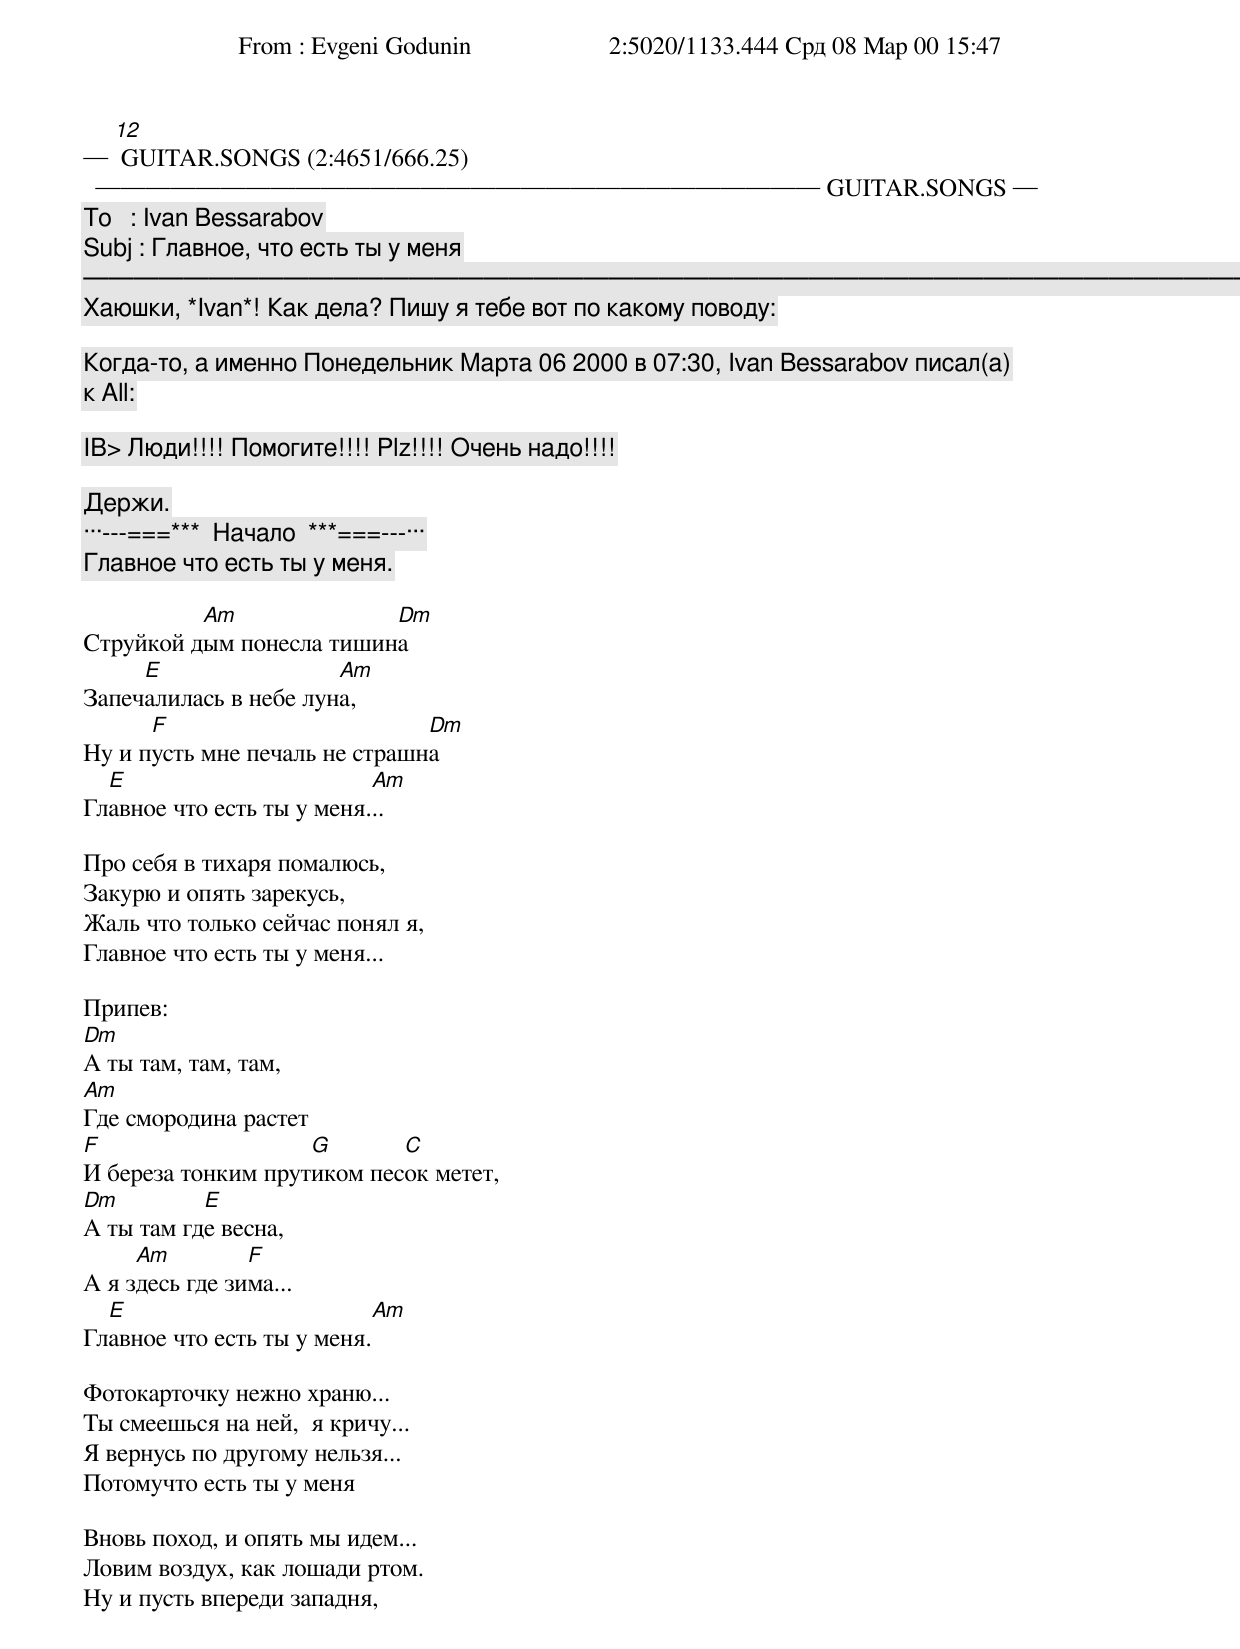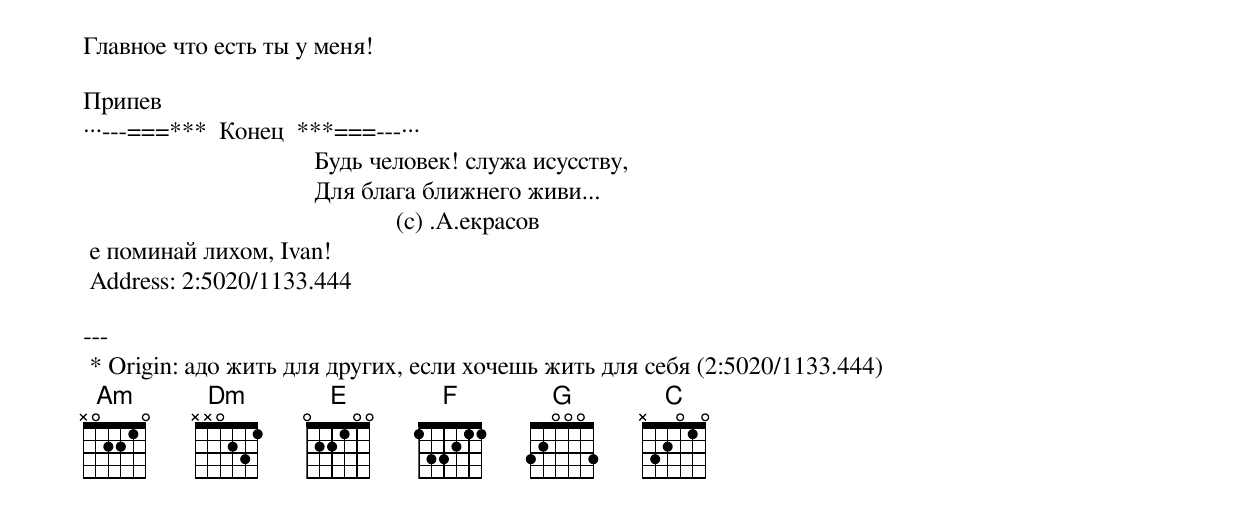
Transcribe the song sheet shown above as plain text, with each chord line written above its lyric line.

─ [12] GUITAR.SONGS (2:4651/666.25) ───────────────────────────── GUITAR.SONGS ─
 From : Evgeni Godunin                      2:5020/1133.444 Срд 08 Мар 00 15:47
 To   : Ivan Bessarabov
 Subj : Главное, что есть ты у меня
────────────────────────────────────────────────────────────────────────────────
Хаюшки, *Ivan*! Как дела? Пишу я тебе вот по какому поводу:

 Когда-то, а именно Пoнeдeльник Mapта 06 2000 в 07:30, Ivan Bessarabov писал(а)
к All:

 IB> Люди!!!! Помогите!!!! Plz!!!! Очень надо!!!!

Деpжи.
···---===***  Hачало  ***===---···
  Главное что есть ты y меня.

          Am              Dm
Струйкой дым понесла тишина
     E                 Am
Запечалилась в небе луна,
      F                        Dm
Hу и пусть мне печаль не страшна
  E                        Am
Главное что есть ты у меня...

Про себя в тихаря помалюсь,
Закурю и опять зарекусь,
Жаль что только сейчас понял я,
Главное что есть ты у меня...

Припев:
Dm
А ты там, там, там,
Am
Где смородина растет
F                   G       C
И береза тонким прутиком песок метет,
Dm         E
А ты там где весна,
     Am         F
А я здесь где зима...
  E                        Am
Главное что есть ты у меня.

Фотокарточку нежно храню...
Ты смеешься на ней,  я кричу...
Я вернусь по другому нельзя...
Потомучто есть ты у меня

Вновь поход, и опять мы идем...
Ловим воздух, как лошади ртом.
Hу и пусть впереди западня,
Главное что есть ты у меня!

Припев
···---===***  Конец  ***===---···
                                     Будь человек! служа исусству,
                                     Для блага ближнего живи...
                                                  (с) .А.екрасов
 е поминай лихом, Ivan!
 Address: 2:5020/1133.444

---
 * Origin: адо жить для других, если хочешь жить для себя (2:5020/1133.444)
